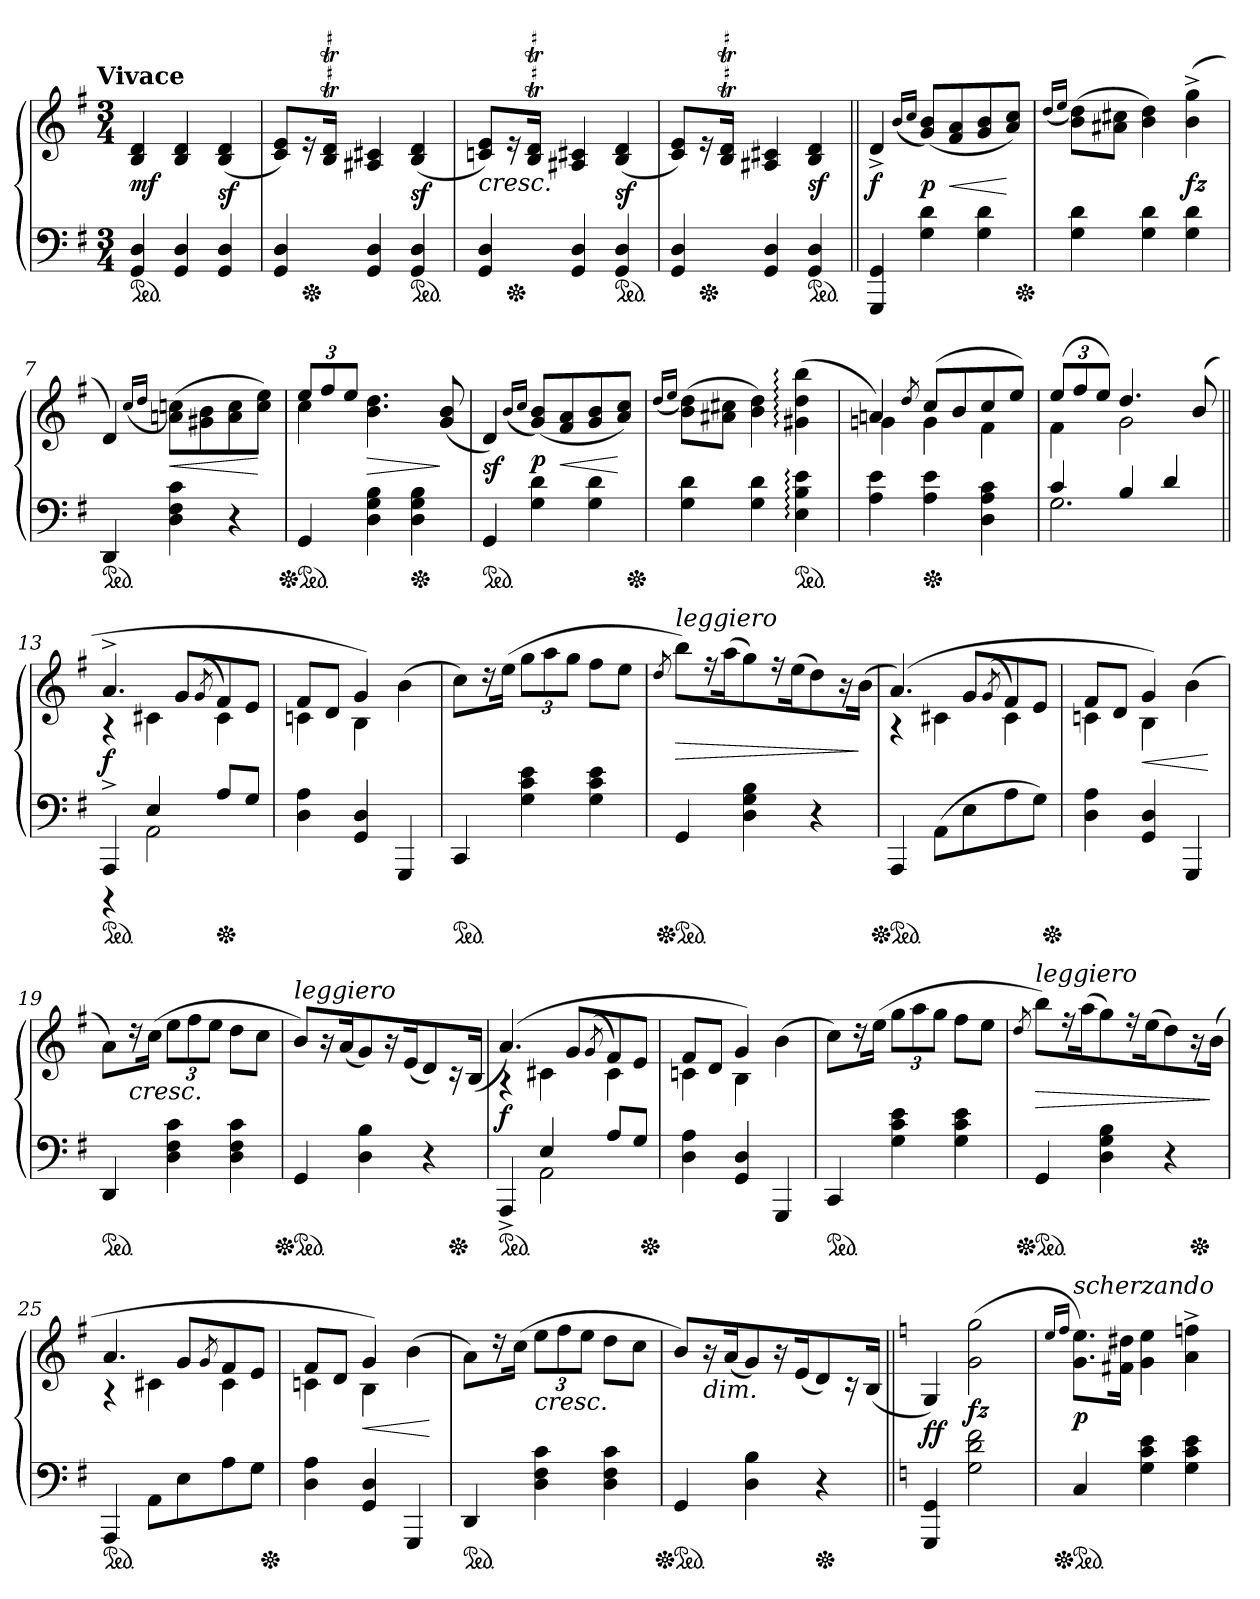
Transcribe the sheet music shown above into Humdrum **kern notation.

**kern	**kern	**dynam
*part1	*part1	*part1
*staff2	*staff1	*staff1/2
*clefF4	*clefG2	*
*k[f#]	*k[f#]	*
*G:	*G:	*
!!LO:TX:omd:t=Vivace
*M3/4	*M3/4	*
*MM160	*MM160	*
*ped	*	*
=1	=1	=1
4GG 4D	4B 4d	mf
4GG 4D	4B 4d	.
4GG 4D	(4B 4d	sf
=2	=2	=2
4GG 4D	8c 8eL)	.
*Xped	*	*
.	16r	.
.	16BT 16dTJk	.
4GG 4D	4A#X 4c#X	.
*ped	*	*
4GG 4D	(4B 4d	sf
=3	=3	=3
!	!LO:TX:b:i:t=cresc.	!
4GG 4D	8cn 8eL)	.
*Xped	*	*
.	16r	.
.	16BT 16dTJk	.
4GG 4D	4A#X 4c#X	.
*ped	*	*
4GG 4D	(4B 4d	sf
=4	=4	=4
4GG 4D	8c 8eL)	.
*Xped	*	*
.	16r	.
.	16BT 16dTJk	.
4GG 4D	4A#X 4c#X	.
*ped	*	*
4GG 4D	4B 4d	sf
=5||	=5||	=5||
4GGG 4GG	4d^	f
.	(16qb/LL	.
.	16qcc/JJ	.
4G 4d	(8g 8bL)	p
.	8f# 8a	<
4G 4d	8g 8b	.
.	8a 8ccJ)	[
*Xped	*	*
=6	=6	=6
.	(16qdd/LL	.
.	16qee/JJ	.
4G 4d	(8b 8ddL)	.
.	8a#X 8cc#XJ	.
4G 4d	4b 4dd)	.
4G 4d	(4b^ 4gg^	fz
=7	=7	=7
*ped	*	*
4DD	4d)	.
.	(16qcc/LL	.
.	16qdd/JJ	.
4D 4F# 4c	(8an 8ccnL)	<
.	8g#X 8b	.
4r	8a 8cc	.
.	8cc 8eeJ)	[
=8	=8	=8
*	*^	*
*Xped	*	*	*
*ped	*	*	*
4GG	12eeL	4cc	.
.	12ff#	.	.
.	12eeJ	.	.
4D 4G 4B	2ryy	4.b 4.dd	>
*Xped	*	*	*
4D 4G 4B	.	.	.
.	.	(>8g/ 8b/	]
*	*v	*v	*
=9	=9	=9
*ped	*	*
4GG	4d)	sf
.	(16qb/LL	.
.	16qcc/JJ	.
4G 4d	(8g 8bL)	p
.	8f# 8a	<
4G 4d	8g 8b	.
.	8a 8ccJ)	[
*Xped	*	*
=10	=10	=10
.	(16qdd/LL	.
.	16qee/JJ	.
4G 4d	(8b 8ddL)	.
.	8a#X 8cc#XJ	.
4G 4d	4b 4dd)	.
*ped	*	*
4E: 4B: 4e:	(4g#X: 4dd: 4bb:	.
=11	=11	=11
*	*^	*
4A 4e	4an)	4gn	.
.	8qdd/	.	.
*Xped	*	*	*
4A 4e	(8ccL	4g	.
.	8b	.	.
4D 4A 4c	8cc	4f#	.
.	8eeJ)	.	.
=12	=12	=12	=12
*^	*	*	*
4c	2.G	(12eeL	4f#	.
.	.	12ff#	.	.
.	.	12eeJ)	.	.
4B	.	4.dd	2g	.
4d	.	.	.	.
.	.	(8b	.	.
=13||	=13||	=13||	=13||	=13||
*ped	*	*	*	*
4AAA^	4r	4.a^	4r	f
4E	2AA	.	4c#X	.
.	.	8gL	.	.
.	.	(<8qg/	.	.
*Xped	*	*	*	*
8AL	.	8f#)	4c#	.
8GJ	.	8eJ	.	.
*v	*v	*	*	*
=14	=14	=14	=14
4D 4A	8f#L	4cn	.
.	8dJ	.	.
4GG 4D	4g)	4B	.
4GGG	4ryy	(>4b	.
*	*v	*v	*
=15	=15	=15
*ped	*	*
4CC	8ccL)	.
.	16r	.
.	(16eeJk	.
4G 4c 4e	12ggL	.
.	12aa	.
.	12ggJ	.
4G 4c 4e	8ff#L	.
.	8eeJ	.
=16	=16	=16
.	8qdd/	.
!	!LO:TX:a:i:t=leggiero	!
*Xped	*	*
*ped	*	*
4GG	8bbL)	>
.	16r	.
.	(16aaK	.
4D 4G 4B	8gg)	.
.	16r	.
.	(16eeK	.
4r	8dd)	.
.	16r	.
.	(16bJk	]
=17	=17	=17
*	*^	*
*Xped	*	*	*
*ped	*	*	*
4AAA	(4.a)	4r	.
(8AAL	.	4c#X	.
8E	8gL	.	.
.	(<8qg/	.	.
8A	8f#)	4c#	.
8GJ)	8eJ	.	.
*Xped	*	*	*
=18	=18	=18	=18
4D 4A	8f#L	4cn	.
.	8dJ	.	.
4GG 4D	4g)	4B	<
4GGG	4ryy	(>4b	.
*	*v	*v	*
.	.	[
=19	=19	=19
*ped	*	*
4DD	8a\L)	.
!	!LO:TX:b:i:t=cresc.	!
.	16r	.
.	(>16cc\Jk	.
4D 4F# 4c	12eeL	.
.	12ff#	.
.	12eeJ	.
4D 4F# 4c	8ddL	.
.	8ccJ	.
=20	=20	=20
!	!LO:TX:a:i:t=leggiero	!
!LO:TX:a:i:t=dim.	!	!
*Xped	*	*
*ped	*	*
4GG	8bL)	.
.	16r	.
.	(16aK	.
4D 4B	8g)	.
.	16r	.
.	(16eK	.
4r	8d)	.
*Xped	*	*
.	16r	.
.	(>16BJk	.
=21	=21	=21
*^	*^	*
*ped	*	*	*	*
4AAA^	4ryy	(4.a)	4r	f
4E	2AA	.	4c#X	.
.	.	8gL	.	.
.	.	(<8qg/	.	.
8AL	.	8f#)	4c#	.
8GJ	.	8eJ	.	.
*v	*v	*	*	*
*Xped	*	*	*
=22	=22	=22	=22
4D 4A	8f#L	4cn	.
.	8dJ	.	.
4GG 4D	4g)	4B	.
4GGG	4ryy	(>4b	.
*	*v	*v	*
=23	=23	=23
*ped	*	*
4CC	8ccL)	.
.	16r	.
.	(16eeJk	.
4G 4c 4e	12ggL	.
.	12aa	.
.	12ggJ	.
4G 4c 4e	8ff#L	.
.	8eeJ	.
=24	=24	=24
.	8qdd/	.
!	!LO:TX:a:i:t=leggiero	!
*Xped	*	*
*ped	*	*
4GG	8bbL)	>
.	16r	.
.	(16aaK	.
4D 4G 4B	8gg)	.
.	16r	.
.	(16eeK	.
4r	8dd)	.
*Xped	*	*
.	16r	.
.	(16bJk	]
=25	=25	=25
*	*^	*
*ped	*	*	*
4AAA	4.a	4r	.
8AAL	.	4c#X	.
8E	8gL	.	.
.	8qg/	.	.
8A	8f#	4c#	.
8GJ	8eJ	.	.
*Xped	*	*	*
=26	=26	=26	=26
4D 4A	8f#L	4cn	.
.	8dJ	.	.
4GG 4D	4g)	4B	<
4GGG	4ryy	(>4b	.
*	*v	*v	*
.	.	[
=27	=27	=27
*ped	*	*
4DD	8a\L)	.
.	16r	.
.	(16cc\Jk	.
!	!LO:TX:b:i:t=cresc.	!
4D 4F# 4c	12eeL	.
.	12ff#	.
.	12eeJ	.
4D 4F# 4c	8ddL	.
.	8ccJ	.
=28	=28	=28
*Xped	*	*
*ped	*	*
4GG	8bL)	.
!	!LO:TX:b:i:t=dim.	!
.	16r	.
.	(16aK	.
4D 4B	8g)	.
.	16r	.
.	(16eK	.
*Xped	*	*
4r	8d)	.
.	16r	.
.	(16BJk	.
=29||	=29||	=29||
*k[]	*k[]	*
4GGG 4GG	4G)	ff
2G 2d 2f	(2g 2gg	fz
=30	=30	=30
.	16qee/LL	.
.	16qff/JJ	.
!	!LO:TX:a:i:t=scherzando	!
*Xped	*	*
*ped	*	*
4C	8.g\ 8.ee\L)	p
.	16f#X\ 16dd#X\Jk	.
4G 4c 4e	4g 4ee	.
4G 4c 4e	4a^ 4ffn^	.
=	=	=
*-	*-	*-
